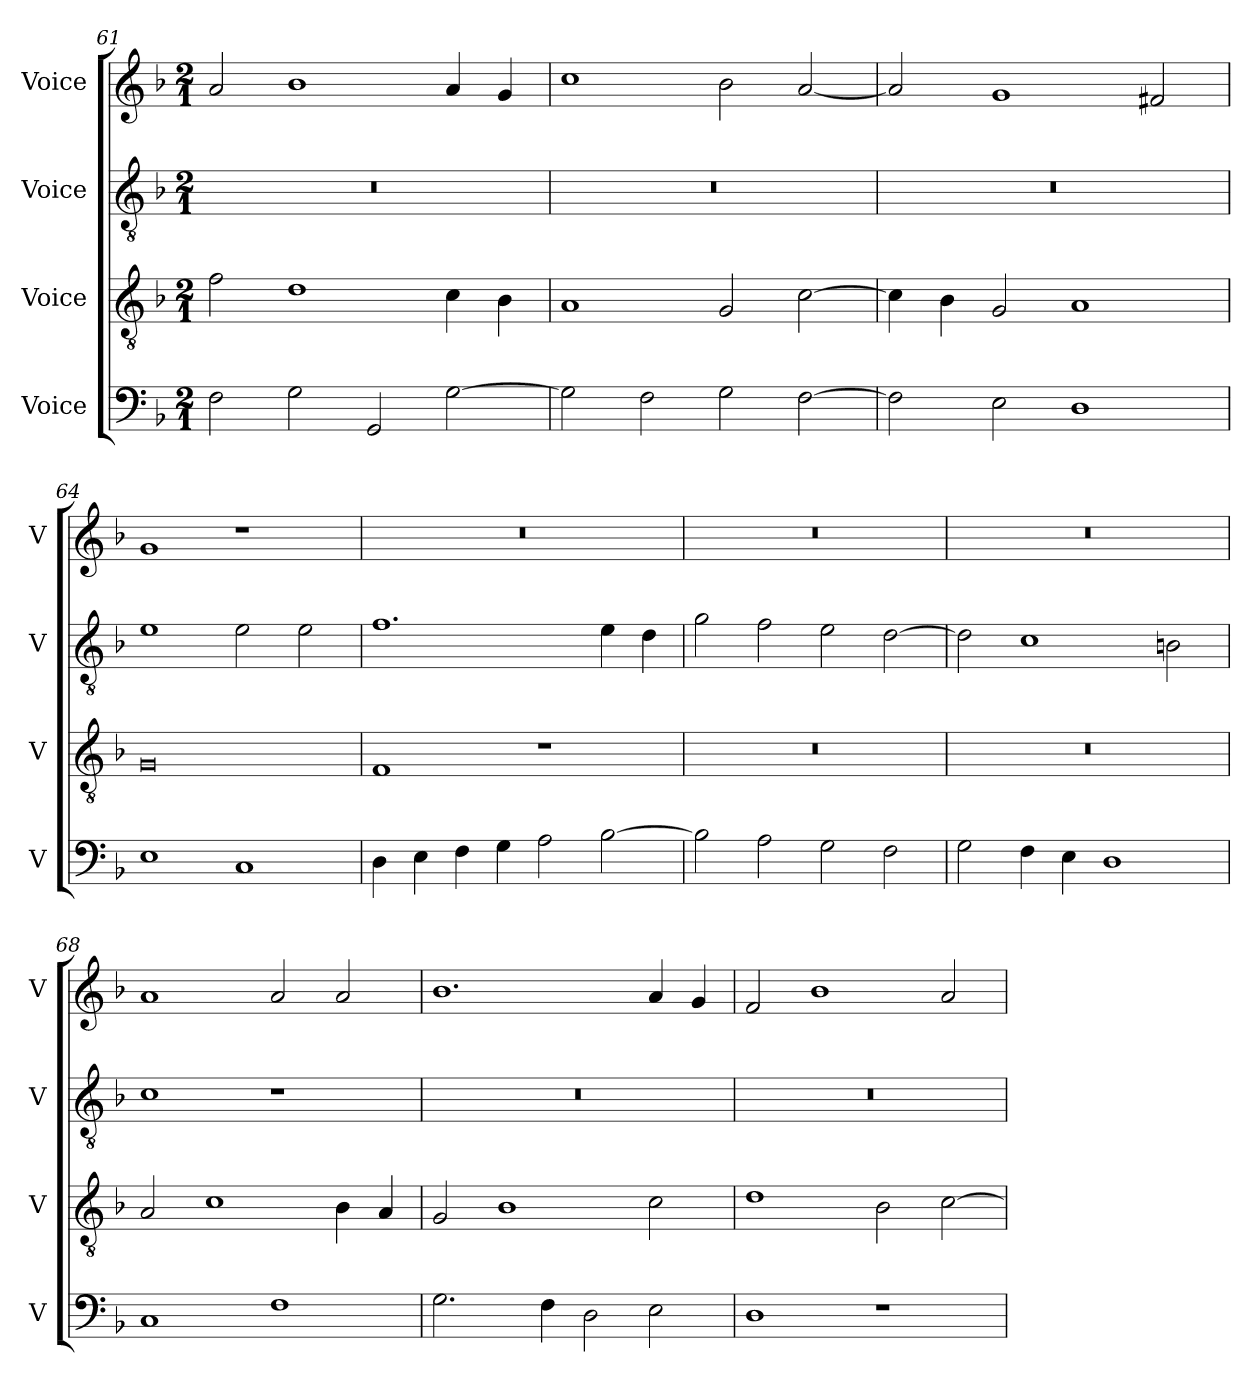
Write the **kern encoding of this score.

**kern	**kern	**kern	**kern
*part4	*part3	*part2	*part1
*staff4	*staff3	*staff2	*staff1
*I"Voice	*I"Voice	*I"Voice	*I"Voice
*I'V	*I'V	*I'V	*I'V
*clefF4	*clefGv2	*clefGv2	*clefG2
*k[b-]	*k[b-]	*k[b-]	*k[b-]
*M2/1	*M2/1	*M2/1	*M2/1
=61	=61	=61	=61
2F\	2f\	0r	2a/
2G\	1d	.	1b-
2GG/	.	.	.
[2G\	4c\	.	4a/
.	4B-\	.	4g/
=62	=62	=62	=62
2G\]	1A	0r	1cc
2F\	.	.	.
2G\	2G/	.	2b-\
[2F\	[2c\	.	[2a/
!!LO:LB:g=z
=63	=63	=63	=63
2F\]	4c\]	0r	2a/]
.	4B-\	.	.
2E\	2G/	.	1g
1D	1A	.	.
.	.	.	2f#X/
=64	=64	=64	=64
1E	0G	1e	1g
1C	.	2e\	1r
.	.	2e\	.
=65	=65	=65	=65
4D\	1F	1.f	0r
4E\	.	.	.
4F\	.	.	.
4G\	.	.	.
2A\	1r	.	.
[2B-\	.	4e\	.
.	.	4d\	.
=66	=66	=66	=66
2B-\]	0r	2g\	0r
2A\	.	2f\	.
2G\	.	2e\	.
2F\	.	[2d\	.
!!LO:LB:g=z
=67	=67	=67	=67
2G\	0r	2d\]	0r
4F\	.	1c	.
4E\	.	.	.
1D	.	.	.
.	.	2Bn\	.
=68	=68	=68	=68
1C	2A/	1c	1a
.	1c	.	.
1F	.	1r	2a/
.	4B-\	.	2a/
.	4A/	.	.
=69	=69	=69	=69
2.G\	2G/	0r	1.b-
.	1B-	.	.
4F\	.	.	.
2D\	.	.	.
2E\	2c\	.	4a/
.	.	.	4g/
=70	=70	=70	=70
1D	1d	0r	2f/
.	.	.	1b-
1r	2B-\	.	.
.	[2c\	.	2a/
=	=	=	=
*-	*-	*-	*-
